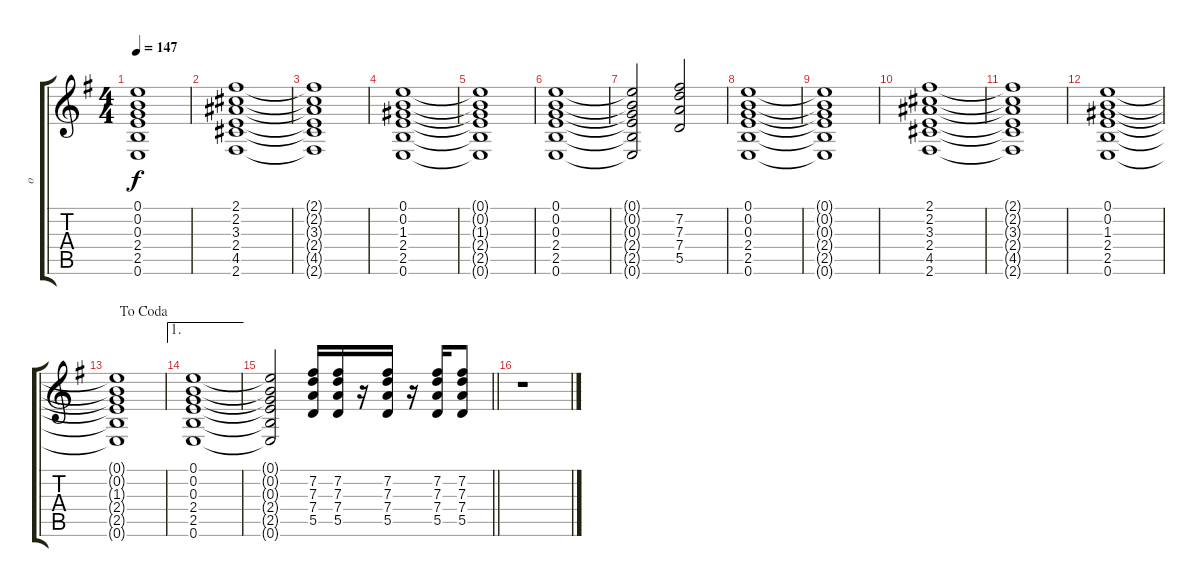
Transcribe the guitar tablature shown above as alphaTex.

\track ("o" "o") {instrument overdrivenguitar}
\staff {score tabs}
\tuning (E4 B3 G3 D3 A2 E2) {hide}
\ts (4 4)
\tempo 147
\clef g2
\ks g
(0.1{t} 0.2{t} 0.3{t} 2.4{t} 2.5{t} 0.6{t}).1{dy f} |
(2.1 2.2 3.3 2.4 4.5 2.6).1 |
(2.1{t} 2.2{t} 3.3{t} 2.4{t} 4.5{t} 2.6{t}).1 |
(0.1 0.2 1.3 2.4 2.5 0.6).1 |
(0.1{t} 0.2{t} 1.3{t} 2.4{t} 2.5{t} 0.6{t}).1 |
(0.1 0.2 0.3 2.4 2.5 0.6).1 |
(0.1{t} 0.2{t} 0.3{t} 2.4{t} 2.5{t} 0.6{t}).2 (7.2 7.3 7.4 5.5).2 |
(0.1 0.2 0.3 2.4 2.5 0.6).1 |
(0.1{t} 0.2{t} 0.3{t} 2.4{t} 2.5{t} 0.6{t}).1 |
(2.1 2.2 3.3 2.4 4.5 2.6).1 |
(2.1{t} 2.2{t} 3.3{t} 2.4{t} 4.5{t} 2.6{t}).1 |
(0.1 0.2 1.3 2.4 2.5 0.6).1 |
\jump dacoda
(0.1{t} 0.2{t} 1.3{t} 2.4{t} 2.5{t} 0.6{t}).1 |
\ae 1
(0.1 0.2 0.3 2.4 2.5 0.6).1 |
\barLineRight lightlight
(0.1{t} 0.2{t} 0.3{t} 2.4{t} 2.5{t} 0.6{t}).2 (7.2 7.3 7.4 5.5).16 (7.2 7.3 7.4 5.5).16 r.16 (7.2 7.3 7.4 5.5).16 r.16 (7.2 7.3 7.4 5.5).16 (7.2 7.3 7.4 5.5).8 |
\section ("" " ")
r.1
